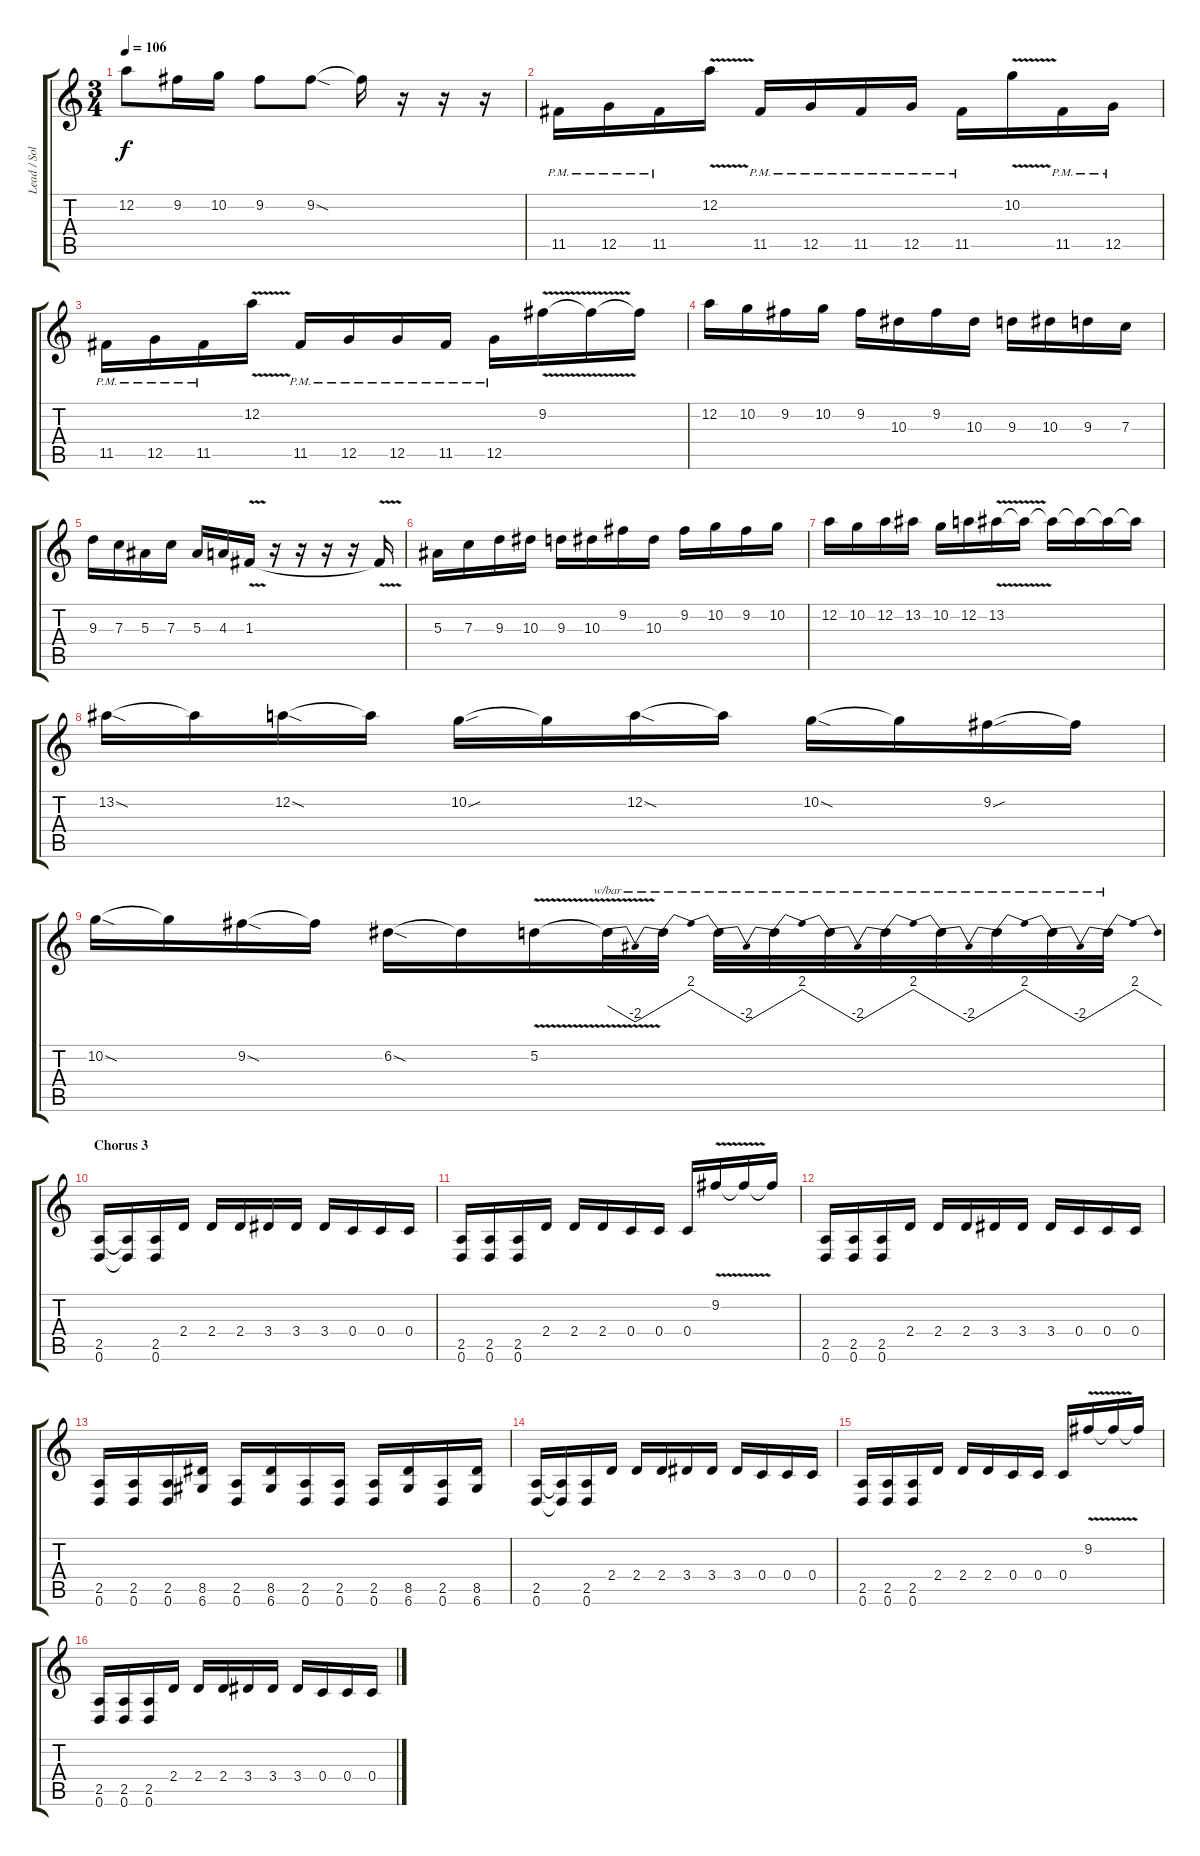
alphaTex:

\track ("Lead / Solo" "Lead / Sol") {instrument distortionguitar}
\staff {score tabs}
\tuning (D4 A3 F3 C3 G2 D2) {hide}
\ts (3 4)
\tempo 106
\clef g2
\ks c
12.2.8{dy f} 9.2.16 10.2.16 9.2.8 9.2{sod}.8 9.2{t}.16 r.16 r.16 r.16 |
11.5{pm}.16 12.5{pm}.16 11.5{pm}.16 12.2{v}.16 11.5{pm}.16 12.5{pm}.16 11.5{pm}.16 12.5{pm}.16 11.5{pm}.16 10.2{v}.16 11.5{pm}.16 12.5{pm}.16 |
11.5{pm}.16 12.5{pm}.16 11.5{pm}.16 12.2{v}.16 11.5{pm}.16 12.5{pm}.16 12.5{pm}.16 11.5{pm}.16 12.5{pm}.16 9.2{v}.16 9.2{t}.16 9.2{t}.16 |
12.2.16 10.2.16 9.2.16 10.2.16 9.2.16 10.3.16 9.2.16 10.3.16 9.3.16 10.3.16 9.3.16 7.3.16 |
9.3.16 7.3.16 5.3.16 7.3.16 5.3.16 4.3.16 1.3{v}.16 r.16 r.16 r.16 r.16 1.3{t}.16 |
5.3.16 7.3.16 9.3.16 10.3.16 9.3.16 10.3.16 9.2.16 10.3.16 9.2.16 10.2.16 9.2.16 10.2.16 |
12.2.16 10.2.16 12.2.16 13.2.16 10.2.16 12.2.16 13.2{v}.16 13.2{t}.16 13.2{t}.16 13.2{t}.16 13.2{t}.16 13.2{t}.16 |
13.2{sod}.16 13.2{t}.16 12.2{sod}.16 12.2{t}.16 10.2{sou}.16 10.2{t}.16 12.2{sod}.16 12.2{t}.16 10.2{sod}.16 10.2{t}.16 9.2{sou}.16 9.2{t}.16 |
10.2{sod}.16 10.2{t}.16 9.2{sod}.16 9.2{t}.16 6.2{sod}.16 6.2{t}.16 5.2{v}.16 5.2{t}.32{tbe (dip default 0 0 30 -8 60 0)} 5.2{t}.32{tbe (dip default 0 0 30 8 60 0)} 5.2{t}.32{tbe (dip default 0 0 30 -8 60 0)} 5.2{t}.32{tbe (dip default 0 0 30 8 60 0)} 5.2{t}.32{tbe (dip default 0 0 30 -8 60 0)} 5.2{t}.32{tbe (dip default 0 0 30 8 60 0)} 5.2{t}.32{tbe (dip default 0 0 30 -8 60 0)} 5.2{t}.32{tbe (dip default 0 0 30 8 60 0)} 5.2{t}.32{tbe (dip default 0 0 30 -8 60 0)} 5.2{t}.32{tbe (dip default 0 0 30 8 60 0)} |
\section ("" "Chorus 3")
(2.5 0.6).16 (2.5{t} 0.6{t}).16 (2.5 0.6).16 2.4.16 2.4.16 2.4.16 3.4.16 3.4.16 3.4.16 0.4.16 0.4.16 0.4.16 |
(2.5 0.6).16 (2.5 0.6).16 (2.5 0.6).16 2.4.16 2.4.16 2.4.16 0.4.16 0.4.16 0.4.16 9.2{v}.16 9.2{t}.16 9.2{t}.16 |
(2.5 0.6).16 (2.5 0.6).16 (2.5 0.6).16 2.4.16 2.4.16 2.4.16 3.4.16 3.4.16 3.4.16 0.4.16 0.4.16 0.4.16 |
(2.5 0.6).16 (2.5 0.6).16 (2.5 0.6).16 (8.5 6.6).16 (2.5 0.6).16 (8.5 6.6).16 (2.5 0.6).16 (2.5 0.6).16 (2.5 0.6).16 (8.5 6.6).16 (2.5 0.6).16 (8.5 6.6).16 |
(2.5 0.6).16 (2.5{t} 0.6{t}).16 (2.5 0.6).16 2.4.16 2.4.16 2.4.16 3.4.16 3.4.16 3.4.16 0.4.16 0.4.16 0.4.16 |
(2.5 0.6).16 (2.5 0.6).16 (2.5 0.6).16 2.4.16 2.4.16 2.4.16 0.4.16 0.4.16 0.4.16 9.2{v}.16 9.2{t}.16 9.2{t}.16 |
(2.5 0.6).16 (2.5 0.6).16 (2.5 0.6).16 2.4.16 2.4.16 2.4.16 3.4.16 3.4.16 3.4.16 0.4.16 0.4.16 0.4.16
